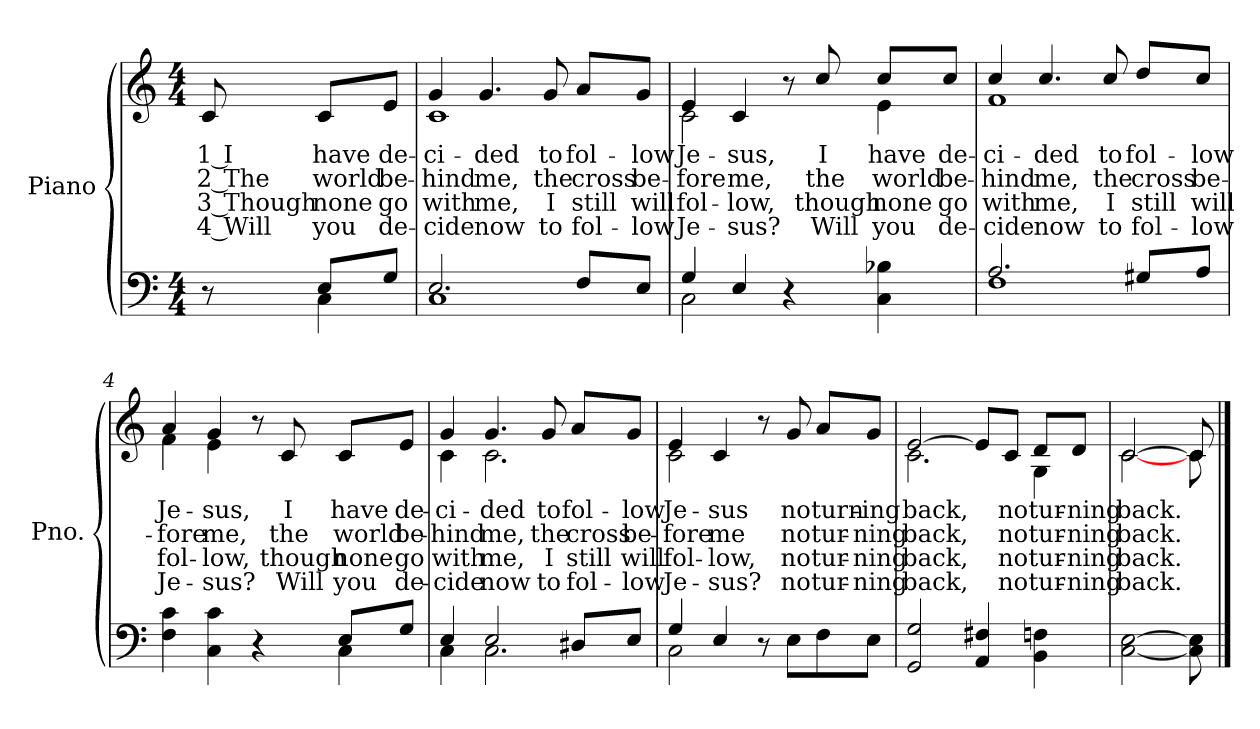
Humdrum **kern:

**kern	**kern	**text	**text	**text	**text
*part2	*part1	*part1	*part1	*part1	*part1
*staff2	*staff1	*staff1	*staff1	*staff1	*staff1
*I"Piano	*I"Piano	*	*	*	*
*I'Pno.	*I'Pno.	*	*	*	*
!!LO:PB:g=z
*clefF4	*clefG2	*	*	*	*
*k[]	*k[]	*	*	*	*
*C:	*C:	*	*	*	*
*M4/4	*M4/4	*	*	*	*
=	=	=	=	=	=
*^	*	*	*	*	*
!	!	!	!LO:LY:b:color=#000000	!LO:LY:b:color=#000000	!LO:LY:b:color=#000000	!LO:LY:b:color=#000000
8r	8ryy	8ci/	1 I	2 The	3 Though	4 Will
!	!	!	!LO:LY:b:color=#000000	!LO:LY:b:color=#000000	!LO:LY:b:color=#000000	!LO:LY:b:color=#000000
8Ei/L	4Ci\	8ci/L	have	world	none	you
!	!	!	!LO:LY:b:color=#000000	!LO:LY:b:color=#000000	!LO:LY:b:color=#000000	!LO:LY:b:color=#000000
8Gi/J	.	8ei/J	de-	be-	go	de-
=1	=1	=1	=1	=1	=1	=1
!	!	!	!LO:LY:b:color=#000000	!LO:LY:b:color=#000000	!LO:LY:b:color=#000000	!LO:LY:b:color=#000000
*	*	*^	*	*	*	*
2.Ei/	1Ci/	4gi/	1ci/	-ci-	-hind	-with	cide
!	!	!	!	!LO:LY:b:color=#000000	!LO:LY:b:color=#000000	!LO:LY:b:color=#000000	!LO:LY:b:color=#000000
.	.	4.gi/	.	-ded	me,	me,	now
!	!	!	!	!LO:LY:b:color=#000000	!LO:LY:b:color=#000000	!LO:LY:b:color=#000000	!LO:LY:b:color=#000000
.	.	8gi/	.	to	the	I	to
!	!	!	!	!LO:LY:b:color=#000000	!LO:LY:b:color=#000000	!LO:LY:b:color=#000000	!LO:LY:b:color=#000000
8Fi/L	.	8ai/L	.	fol-	cross	still	fol-
!	!	!	!	!LO:LY:b:color=#000000	!LO:LY:b:color=#000000	!LO:LY:b:color=#000000	!LO:LY:b:color=#000000
8Ei/J	.	8gi/J	.	-low	be-	-will	low
=2	=2	=2	=2	=2	=2	=2	=2
!	!	!	!	!LO:LY:b:color=#000000	!LO:LY:b:color=#000000	!LO:LY:b:color=#000000	!LO:LY:b:color=#000000
4Gi/	2Ci\	4ei/	2ci\	Je-	-fore	fol-	-Je-
!	!	!	!	!LO:LY:b:color=#000000	!LO:LY:b:color=#000000	!LO:LY:b:color=#000000	!LO:LY:b:color=#000000
4Ei/	.	4ci/	.	-sus,	me,	-low,	sus?
4r	2ryy	8r	4ryy	.	.	.	.
!	!	!	!	!LO:LY:b:color=#000000	!LO:LY:b:color=#000000	!LO:LY:b:color=#000000	!LO:LY:b:color=#000000
.	.	8cci/	.	I	the	though	Will
!	!	!	!	!LO:LY:b:color=#000000	!LO:LY:b:color=#000000	!LO:LY:b:color=#000000	!LO:LY:b:color=#000000
4Ci\ 4B-Xi	.	8cci/L	4ei\	have	world	none	you
!	!	!	!	!LO:LY:b:color=#000000	!LO:LY:b:color=#000000	!LO:LY:b:color=#000000	!LO:LY:b:color=#000000
.	.	8cci/J	.	de-	be-	go	de-
!!LO:LB:g=z	!!
=3	=3	=3	=3	=3	=3	=3	=3
!	!	!	!	!LO:LY:b:color=#000000	!LO:LY:b:color=#000000	!LO:LY:b:color=#000000	!LO:LY:b:color=#000000
2.Ai/	1Fi/	4cci/	1fi/	-ci-	-hind	-with	cide
!	!	!	!	!LO:LY:b:color=#000000	!LO:LY:b:color=#000000	!LO:LY:b:color=#000000	!LO:LY:b:color=#000000
.	.	4.cci/	.	-ded	me,	me,	now
!	!	!	!	!LO:LY:b:color=#000000	!LO:LY:b:color=#000000	!LO:LY:b:color=#000000	!LO:LY:b:color=#000000
.	.	8cci/	.	to	the	I	to
!	!	!	!	!LO:LY:b:color=#000000	!LO:LY:b:color=#000000	!LO:LY:b:color=#000000	!LO:LY:b:color=#000000
8G#Xi/L	.	8ddi/L	.	fol-	cross	still	fol-
!	!	!	!	!LO:LY:b:color=#000000	!LO:LY:b:color=#000000	!LO:LY:b:color=#000000	!LO:LY:b:color=#000000
8Ai/J	.	8cci/J	.	-low	be-	-will	low
=4	=4	=4	=4	=4	=4	=4	=4
!	!	!	!	!LO:LY:b:color=#000000	!LO:LY:b:color=#000000	!LO:LY:b:color=#000000	!LO:LY:b:color=#000000
4Fi\ 4ci	2.ryy	4ai/	4fi\	Je-	-fore	fol-	-Je-
!	!	!	!	!LO:LY:b:color=#000000	!LO:LY:b:color=#000000	!LO:LY:b:color=#000000	!LO:LY:b:color=#000000
4Ci\ 4ci	.	4gi/	4ei\	-sus,	me,	-low,	sus?
4r	.	8r	2ryy	.	.	.	.
!	!	!	!	!LO:LY:b:color=#000000	!LO:LY:b:color=#000000	!LO:LY:b:color=#000000	!LO:LY:b:color=#000000
.	.	8ci/	.	I	the	though	Will
!	!	!	!	!LO:LY:b:color=#000000	!LO:LY:b:color=#000000	!LO:LY:b:color=#000000	!LO:LY:b:color=#000000
8Ei/L	4Ci\	8ci/L	.	have	world	none	you
!	!	!	!	!LO:LY:b:color=#000000	!LO:LY:b:color=#000000	!LO:LY:b:color=#000000	!LO:LY:b:color=#000000
8Gi/J	.	8ei/J	.	de-	be-	go	de-
=5	=5	=5	=5	=5	=5	=5	=5
!	!	!	!	!LO:LY:b:color=#000000	!LO:LY:b:color=#000000	!LO:LY:b:color=#000000	!LO:LY:b:color=#000000
4Ei/	4Ci\	4gi/	4ci\	-ci-	-hind	-with	cide
!	!	!	!	!LO:LY:b:color=#000000	!LO:LY:b:color=#000000	!LO:LY:b:color=#000000	!LO:LY:b:color=#000000
2Ei/	2.Ci\	4.gi/	2.ci\	-ded	me,	me,	now
!	!	!	!	!LO:LY:b:color=#000000	!LO:LY:b:color=#000000	!LO:LY:b:color=#000000	!LO:LY:b:color=#000000
.	.	8gi/	.	to	the	I	to
!	!	!	!	!LO:LY:b:color=#000000	!LO:LY:b:color=#000000	!LO:LY:b:color=#000000	!LO:LY:b:color=#000000
8D#Xi/L	.	8ai/L	.	fol-	cross	still	fol-
!	!	!	!	!LO:LY:b:color=#000000	!LO:LY:b:color=#000000	!LO:LY:b:color=#000000	!LO:LY:b:color=#000000
8Ei/J	.	8gi/J	.	-low	be-	-will	low
!!LO:LB:g=z	!!
=6	=6	=6	=6	=6	=6	=6	=6
!	!	!	!	!LO:LY:b:color=#000000	!LO:LY:b:color=#000000	!LO:LY:b:color=#000000	!LO:LY:b:color=#000000
4Gi/	2Ci\	4ei/	2ci\	Je-	-fore	fol-	-Je-
!	!	!	!	!LO:LY:b:color=#000000	!LO:LY:b:color=#000000	!LO:LY:b:color=#000000	!LO:LY:b:color=#000000
4Ei/	.	4ci/	.	-sus	me	-low,	sus?
8r	2ryy	8r	2ryy	.	.	.	.
!	!	!	!	!LO:LY:b:color=#000000	!LO:LY:b:color=#000000	!LO:LY:b:color=#000000	!LO:LY:b:color=#000000
8Ei\L	.	8gi/	.	no	no	no	no
!	!	!	!	!LO:LY:b:color=#000000	!LO:LY:b:color=#000000	!LO:LY:b:color=#000000	!LO:LY:b:color=#000000
8Fi\	.	8ai/L	.	turn-	tur-	tur-	-tur-
!	!	!	!	!LO:LY:b:color=#000000	!LO:LY:b:color=#000000	!LO:LY:b:color=#000000	!LO:LY:b:color=#000000
8Ei\J	.	8gi/J	.	-ing	-ning	-ning	ning
*v	*v	*	*	*	*	*	*
=7	=7	=7	=7	=7	=7	=7
!	!	!	!LO:LY:b:color=#000000	!LO:LY:b:color=#000000	!LO:LY:b:color=#000000	!LO:LY:b:color=#000000
2GGi/ 2Gi	[2ei/	2.ci\	back,	back,	back,	back,
4AAi/ 4F#Xi	8ei/L]	.	.	.	.	.
!	!	!	!LO:LY:b:color=#000000	!LO:LY:b:color=#000000	!LO:LY:b:color=#000000	!LO:LY:b:color=#000000
.	8ci/J	.	no	no	no	no
!	!	!	!LO:LY:b:color=#000000	!LO:LY:b:color=#000000	!LO:LY:b:color=#000000	!LO:LY:b:color=#000000
4BBi\ 4Fni	8di/L	4Gi\	tur-	tur-	tur-	-tur-
!	!	!	!LO:LY:b:color=#000000	!LO:LY:b:color=#000000	!LO:LY:b:color=#000000	!LO:LY:b:color=#000000
.	8di/J	.	-ning	-ning	-ning	ning
=8	=8	=8	=8	=8	=8	=8
!	!	!	!LO:LY:b:color=#000000	!LO:LY:b:color=#000000	!LO:LY:b:color=#000000	!LO:LY:b:color=#000000
[2Ci\ [2Ei	[2ci/	[2ci\	back.	back.	back.	back.
8Ci\] 8Ei]L	8ci/L]	8ci\L	.	.	.	.
*	*v	*v	*	*	*	*
==	==	==	==	==	==
*-	*-	*-	*-	*-	*-
